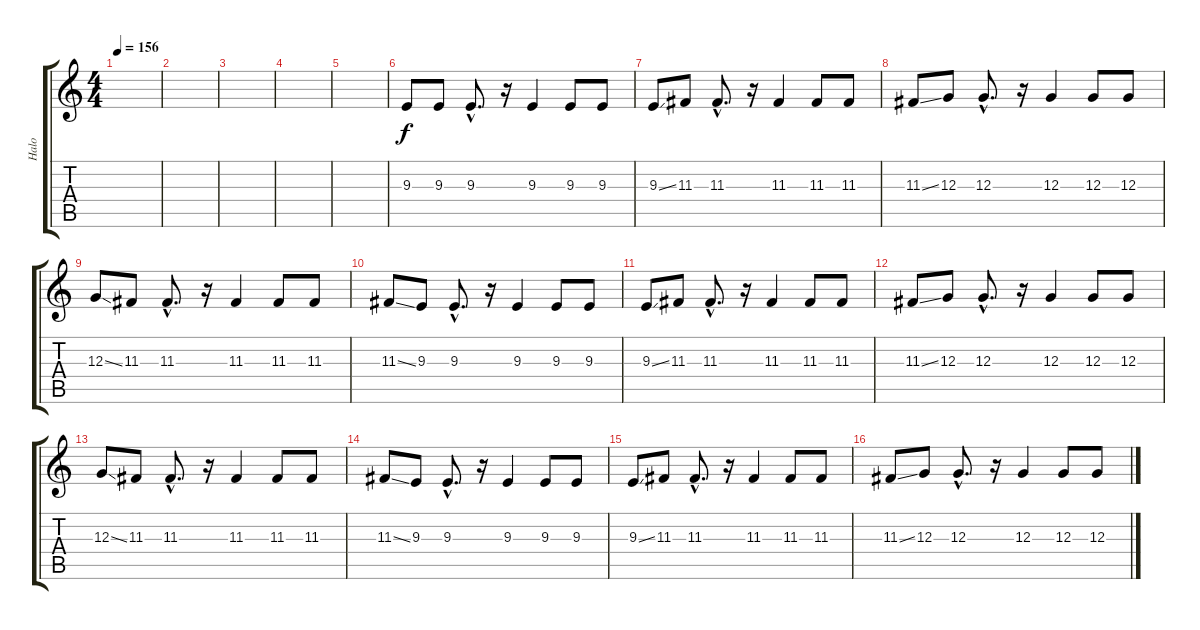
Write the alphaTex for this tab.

\track ("Halo" "Halo") {instrument pad7halo}
\staff {score tabs}
\tuning (E4 B3 G3 D3 A2 E2) {hide}
\ts (4 4)
\tempo 156
\clef g2
\ks c
|
|
|
|
|
9.3.8{volume 13 balance 1} 9.3.8 9.3{hac}.8{d} r.16 9.3.4 9.3.8 9.3.8 |
9.3{ss}.8 11.3.8 11.3{hac}.8{d} r.16 11.3.4 11.3.8 11.3.8 |
11.3{ss}.8 12.3.8 12.3{hac}.8{d} r.16 12.3.4 12.3.8 12.3.8 |
12.3{ss}.8 11.3.8 11.3{hac}.8{d} r.16 11.3.4 11.3.8 11.3.8 |
11.3{ss}.8 9.3.8 9.3{hac}.8{d} r.16 9.3.4 9.3.8 9.3.8 |
9.3{ss}.8 11.3.8 11.3{hac}.8{d} r.16 11.3.4 11.3.8 11.3.8 |
11.3{ss}.8 12.3.8 12.3{hac}.8{d} r.16 12.3.4 12.3.8 12.3.8 |
12.3{ss}.8 11.3.8 11.3{hac}.8{d} r.16 11.3.4 11.3.8 11.3.8 |
11.3{ss}.8{volume 8} 9.3.8 9.3{hac}.8{d} r.16 9.3.4 9.3.8 9.3.8 |
9.3{ss}.8 11.3.8 11.3{hac}.8{d} r.16 11.3.4 11.3.8 11.3.8 |
11.3{ss}.8 12.3.8 12.3{hac}.8{d} r.16 12.3.4 12.3.8 12.3.8
